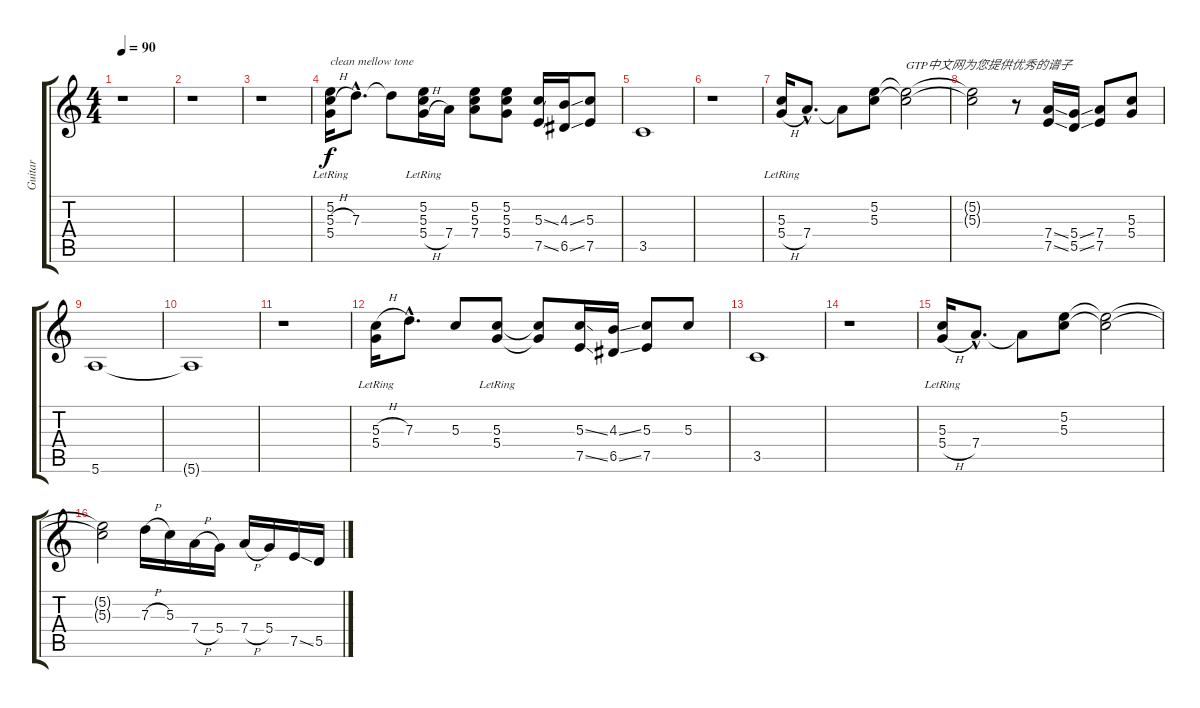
\track ("Guitar" "Guitar") {instrument electricguitarclean}
\staff {score tabs}
\tuning (E4 B3 G3 D3 A2 E2) {hide}
\ts (4 4)
\tempo 90
\clef g2
\ks c
r.1{dy f instrument electricguitarclean} |
r.1 |
r.1 |
(5.2{lr} 5.3{h} 5.4{lr}).16{txt "clean mellow tone" instrument electricguitarjazz} 7.3{hac}.8{d} 7.3{t}.8 (5.2{lr} 5.3{lr} 5.4{h}).16 7.4.16 (5.2 5.3 7.4).8 (5.2 5.3 5.4).8 (5.3{ss} 7.5{ss}).16 (4.3{ss} 6.5{ss}).16 (5.3 7.5).8 |
3.5.1 |
r.1 |
(5.3{lr} 5.4{h}).16 7.4{hac}.8{d} 7.4{t}.8 (5.2 5.3).8 (5.2{t} 5.3{t}).2{txt "GTP中文网为您提供优秀的谱子"} |
(5.2{t} 5.3{t}).2 r.8 (7.4{ss} 7.5{ss}).16 (5.4{ss} 5.5{ss}).16 (7.4 7.5).8 (5.3 5.4).8 |
5.6.1 |
5.6{t}.1 |
r.1 |
(5.3{h} 5.4{lr}).16{instrument electricguitarjazz} 7.3{hac}.8{d} 5.3.8 (5.3{lr} 5.4).8 (5.3{t} 5.4{t}).8 (5.3{ss} 7.5{ss}).16 (4.3{ss} 6.5{ss}).16 (5.3 7.5).8 5.3.8 |
3.5.1 |
r.1 |
(5.3{lr} 5.4{h}).16 7.4{hac}.8{d} 7.4{t}.8 (5.2 5.3).8 (5.2{t} 5.3{t}).2 |
(5.2{t} 5.3{t}).2 7.3{h}.16 5.3.16 7.4{h}.16 5.4.16 7.4{h}.16 5.4.16 7.5{ss}.16 5.5{ss}.16
